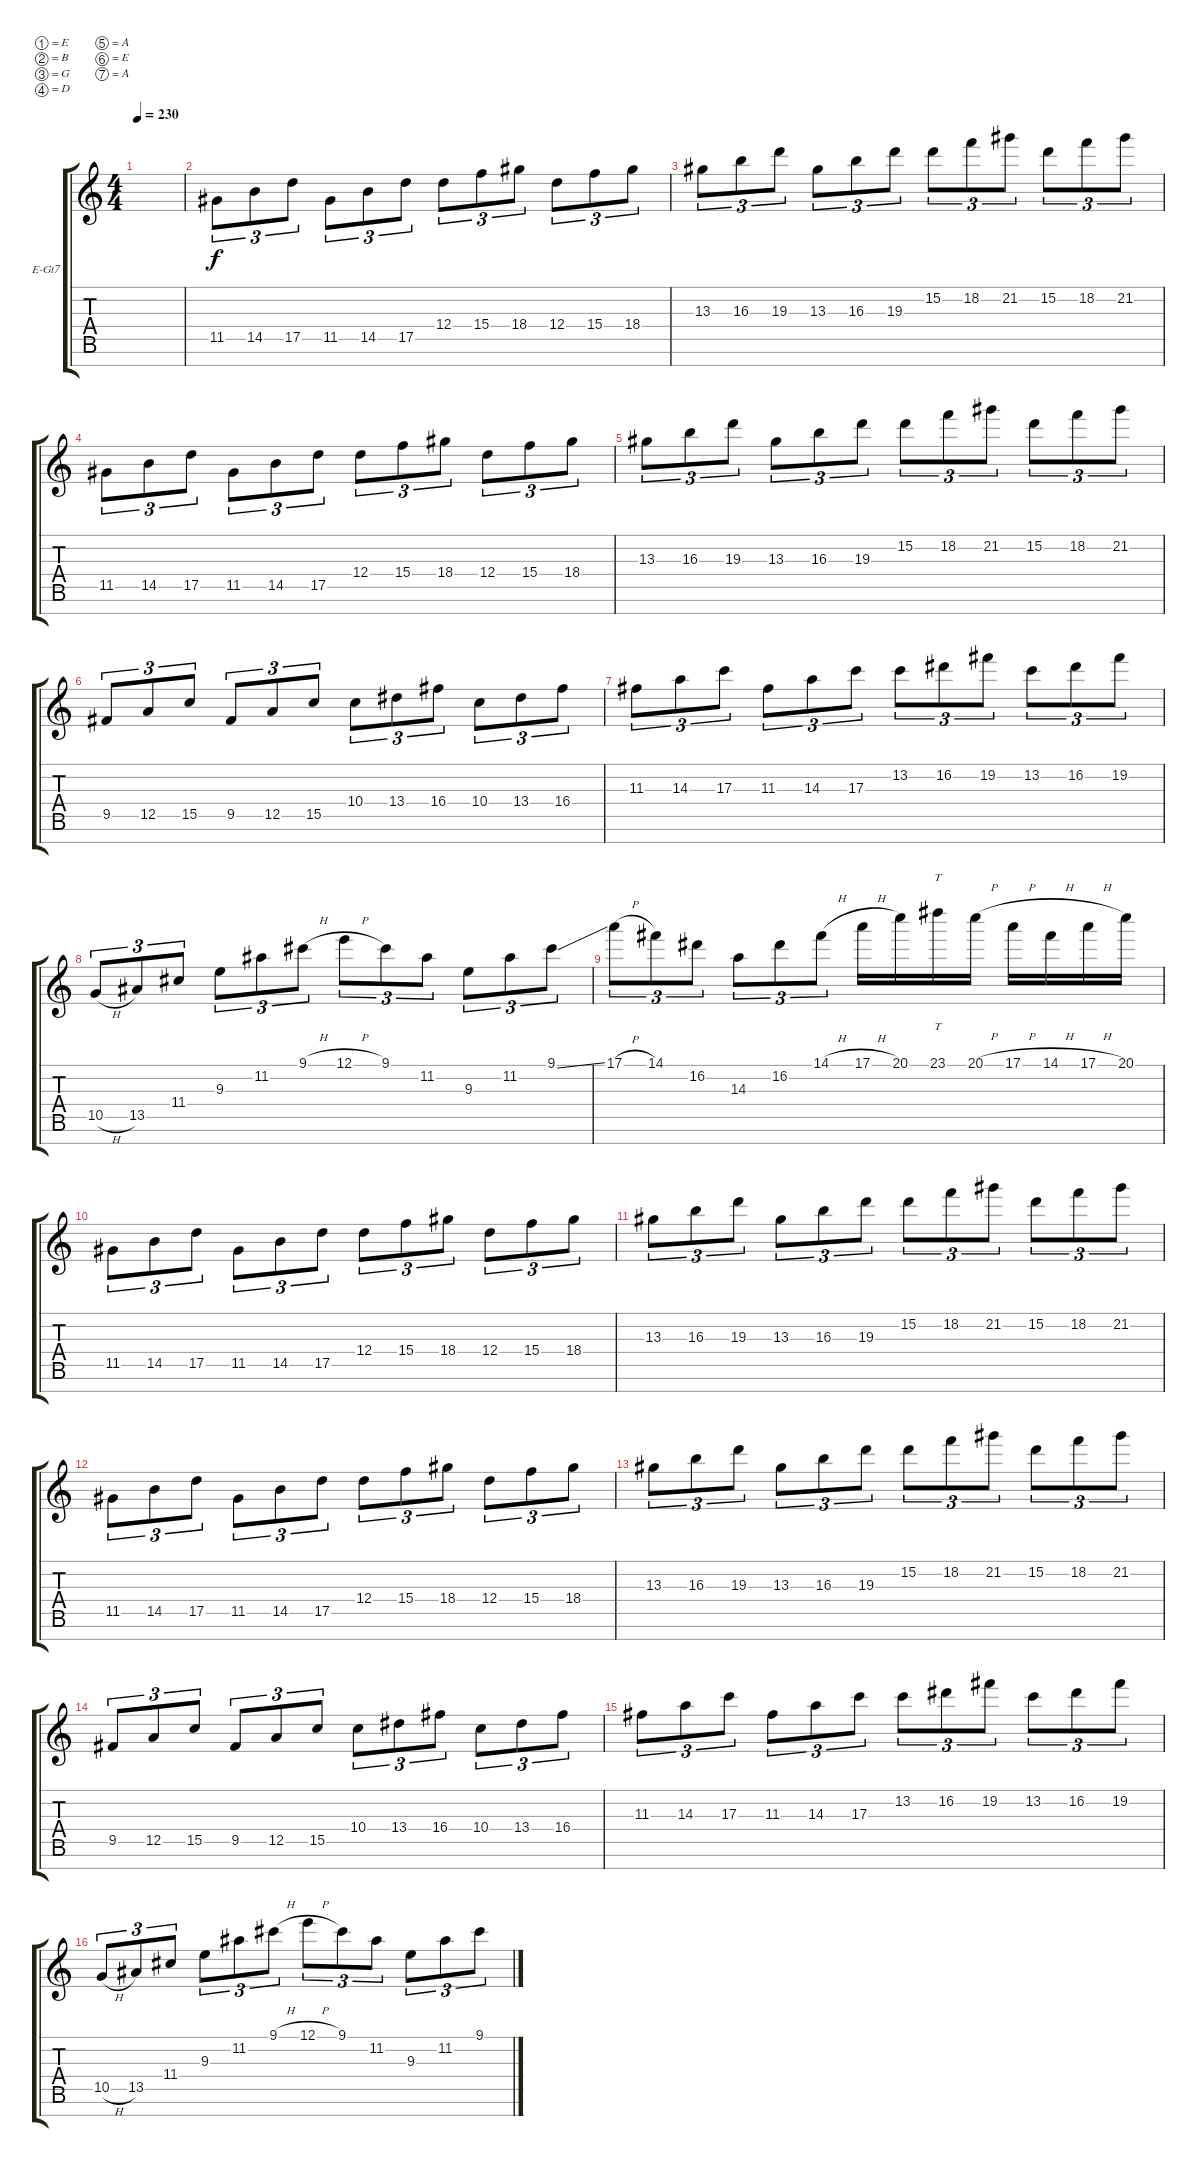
\defaultSystemsLayout 4
\bracketExtendMode groupsimilarinstruments
\firstSystemTrackNameOrientation horizontal
\otherSystemsTrackNameOrientation horizontal
\track ("Electric Guitar" "E-Gt7") {instrument distortionguitar}
\staff {score tabs}
\tuning (E4 B3 G3 D3 A2 E2 A1)
\ts (4 4)
\tempo 230
\clef g2
\ks c
|
11.5.8{tu (3 2)} 14.5.8{tu (3 2)} 17.5.8{tu (3 2)} 11.5.8{tu (3 2)} 14.5.8{tu (3 2)} 17.5.8{tu (3 2)} 12.4.8{tu (3 2)} 15.4.8{tu (3 2)} 18.4.8{tu (3 2)} 12.4.8{tu (3 2)} 15.4.8{tu (3 2)} 18.4.8{tu (3 2)} |
13.3.8{tu (3 2)} 16.3.8{tu (3 2)} 19.3.8{tu (3 2)} 13.3.8{tu (3 2)} 16.3.8{tu (3 2)} 19.3.8{tu (3 2)} 15.2.8{tu (3 2)} 18.2.8{tu (3 2)} 21.2.8{tu (3 2)} 15.2.8{tu (3 2)} 18.2.8{tu (3 2)} 21.2.8{tu (3 2)} |
11.5.8{tu (3 2)} 14.5.8{tu (3 2)} 17.5.8{tu (3 2)} 11.5.8{tu (3 2)} 14.5.8{tu (3 2)} 17.5.8{tu (3 2)} 12.4.8{tu (3 2)} 15.4.8{tu (3 2)} 18.4.8{tu (3 2)} 12.4.8{tu (3 2)} 15.4.8{tu (3 2)} 18.4.8{tu (3 2)} |
13.3.8{tu (3 2)} 16.3.8{tu (3 2)} 19.3.8{tu (3 2)} 13.3.8{tu (3 2)} 16.3.8{tu (3 2)} 19.3.8{tu (3 2)} 15.2.8{tu (3 2)} 18.2.8{tu (3 2)} 21.2.8{tu (3 2)} 15.2.8{tu (3 2)} 18.2.8{tu (3 2)} 21.2.8{tu (3 2)} |
9.5.8{tu (3 2)} 12.5.8{tu (3 2)} 15.5.8{tu (3 2)} 9.5.8{tu (3 2)} 12.5.8{tu (3 2)} 15.5.8{tu (3 2)} 10.4.8{tu (3 2)} 13.4.8{tu (3 2)} 16.4.8{tu (3 2)} 10.4.8{tu (3 2)} 13.4.8{tu (3 2)} 16.4.8{tu (3 2)} |
11.3.8{tu (3 2)} 14.3.8{tu (3 2)} 17.3.8{tu (3 2)} 11.3.8{tu (3 2)} 14.3.8{tu (3 2)} 17.3.8{tu (3 2)} 13.2.8{tu (3 2)} 16.2.8{tu (3 2)} 19.2.8{tu (3 2)} 13.2.8{tu (3 2)} 16.2.8{tu (3 2)} 19.2.8{tu (3 2)} |
10.5{h}.8{tu (3 2)} 13.5.8{tu (3 2)} 11.4.8{tu (3 2)} 9.3.8{tu (3 2)} 11.2.8{tu (3 2)} 9.1{h}.8{tu (3 2)} 12.1{h}.8{tu (3 2)} 9.1.8{tu (3 2)} 11.2.8{tu (3 2)} 9.3.8{tu (3 2)} 11.2.8{tu (3 2)} 9.1{ss}.8{tu (3 2)} |
17.1{h}.8{tu (3 2)} 14.1.8{tu (3 2)} 16.2.8{tu (3 2)} 14.3.8{tu (3 2)} 16.2.8{tu (3 2)} 14.1{h}.8{tu (3 2)} 17.1{h}.16 20.1.16 23.1.16{tt} 20.1{h}.16 17.1{h}.16 14.1{h}.16 17.1{h}.16 20.1.16 |
11.5.8{tu (3 2)} 14.5.8{tu (3 2)} 17.5.8{tu (3 2)} 11.5.8{tu (3 2)} 14.5.8{tu (3 2)} 17.5.8{tu (3 2)} 12.4.8{tu (3 2)} 15.4.8{tu (3 2)} 18.4.8{tu (3 2)} 12.4.8{tu (3 2)} 15.4.8{tu (3 2)} 18.4.8{tu (3 2)} |
13.3.8{tu (3 2)} 16.3.8{tu (3 2)} 19.3.8{tu (3 2)} 13.3.8{tu (3 2)} 16.3.8{tu (3 2)} 19.3.8{tu (3 2)} 15.2.8{tu (3 2)} 18.2.8{tu (3 2)} 21.2.8{tu (3 2)} 15.2.8{tu (3 2)} 18.2.8{tu (3 2)} 21.2.8{tu (3 2)} |
11.5.8{tu (3 2)} 14.5.8{tu (3 2)} 17.5.8{tu (3 2)} 11.5.8{tu (3 2)} 14.5.8{tu (3 2)} 17.5.8{tu (3 2)} 12.4.8{tu (3 2)} 15.4.8{tu (3 2)} 18.4.8{tu (3 2)} 12.4.8{tu (3 2)} 15.4.8{tu (3 2)} 18.4.8{tu (3 2)} |
13.3.8{tu (3 2)} 16.3.8{tu (3 2)} 19.3.8{tu (3 2)} 13.3.8{tu (3 2)} 16.3.8{tu (3 2)} 19.3.8{tu (3 2)} 15.2.8{tu (3 2)} 18.2.8{tu (3 2)} 21.2.8{tu (3 2)} 15.2.8{tu (3 2)} 18.2.8{tu (3 2)} 21.2.8{tu (3 2)} |
9.5.8{tu (3 2)} 12.5.8{tu (3 2)} 15.5.8{tu (3 2)} 9.5.8{tu (3 2)} 12.5.8{tu (3 2)} 15.5.8{tu (3 2)} 10.4.8{tu (3 2)} 13.4.8{tu (3 2)} 16.4.8{tu (3 2)} 10.4.8{tu (3 2)} 13.4.8{tu (3 2)} 16.4.8{tu (3 2)} |
11.3.8{tu (3 2)} 14.3.8{tu (3 2)} 17.3.8{tu (3 2)} 11.3.8{tu (3 2)} 14.3.8{tu (3 2)} 17.3.8{tu (3 2)} 13.2.8{tu (3 2)} 16.2.8{tu (3 2)} 19.2.8{tu (3 2)} 13.2.8{tu (3 2)} 16.2.8{tu (3 2)} 19.2.8{tu (3 2)} |
10.5{h}.8{tu (3 2)} 13.5.8{tu (3 2)} 11.4.8{tu (3 2)} 9.3.8{tu (3 2)} 11.2.8{tu (3 2)} 9.1{h}.8{tu (3 2)} 12.1{h}.8{tu (3 2)} 9.1.8{tu (3 2)} 11.2.8{tu (3 2)} 9.3.8{tu (3 2)} 11.2.8{tu (3 2)} 9.1{ss}.8{tu (3 2)}
